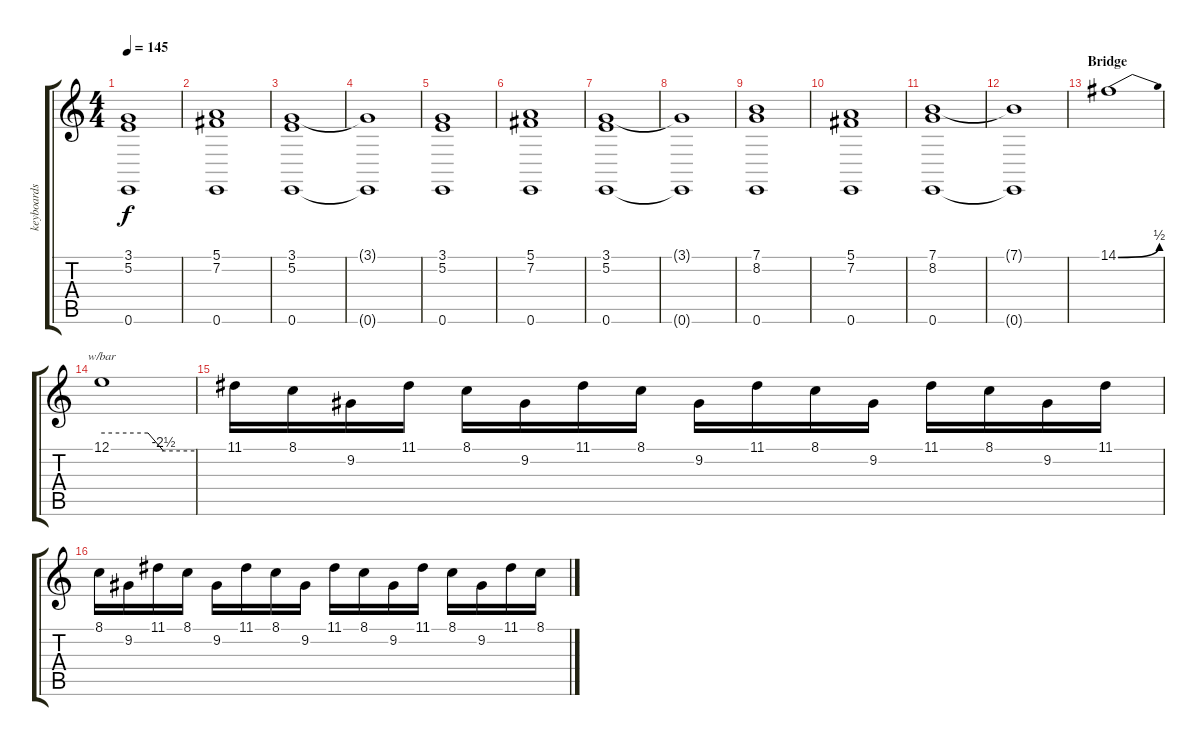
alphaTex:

\track ("keyboards" "keyboards") {instrument drawbarorgan}
\staff {score tabs}
\tuning (E4 B3 G3 D3 A2 E2) {hide}
\ts (4 4)
\tempo 145
\clef g2
\ks c
(3.1 5.2 0.6).1{dy f instrument acousticgrandpiano} |
(5.1 7.2 0.6).1 |
(3.1 5.2 0.6).1 |
(3.1{t} 0.6{t}).1 |
(3.1 5.2 0.6).1{instrument acousticgrandpiano} |
(5.1 7.2 0.6).1 |
(3.1 5.2 0.6).1 |
(3.1{t} 0.6{t}).1 |
(7.1 8.2 0.6).1{instrument acousticgrandpiano} |
(5.1 7.2 0.6).1 |
(7.1 8.2 0.6).1 |
(7.1{t} 0.6{t}).1 |
\section ("" "Bridge")
14.1{be (bend 0 0 60 2)}.1{volume 11 instrument rockorgan} |
12.1.1{tbe (custom default 0 0 30 0 40 -10 60 -10)} |
11.1.16{volume 11 instrument acousticgrandpiano} 8.1.16 9.2.16 11.1.16 8.1.16 9.2.16 11.1.16 8.1.16 9.2.16 11.1.16 8.1.16 9.2.16 11.1.16 8.1.16 9.2.16 11.1.16 |
8.1.16 9.2.16 11.1.16 8.1.16 9.2.16 11.1.16 8.1.16 9.2.16 11.1.16 8.1.16 9.2.16 11.1.16 8.1.16 9.2.16 11.1.16 8.1.16
